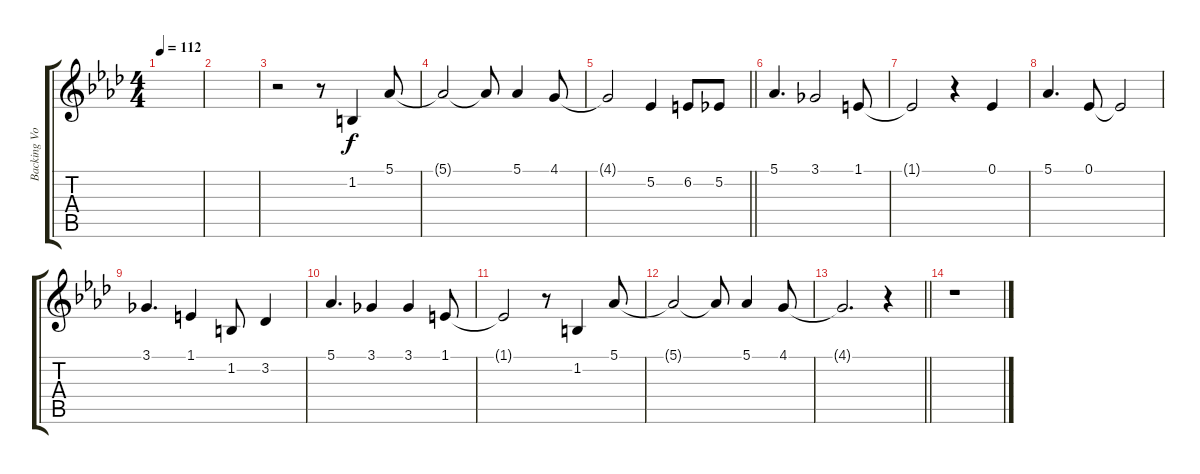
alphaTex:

\track ("Backing Vocals" "Backing Vo") {instrument cello}
\staff {score tabs}
\tuning (Eb4 Bb3 Gb3 Db3 Ab2 Db2) {hide}
\ts (4 4)
\tempo 112
\clef g2
\ks ab
|
|
r.2 r.8 1.2.4 5.1.8 |
5.1{t}.2 5.1{t}.8 5.1.4 4.1.8 |
\barLineRight lightlight
4.1{t}.2 5.2.4 6.2.8 5.2.8 |
5.1.4{d} 3.1.2 1.1.8 |
1.1{t}.2 r.4 0.1.4 |
5.1.4{d} 0.1.8 0.1{t}.2 |
3.1.4{d} 1.1.4 1.2.8 3.2.4 |
5.1.4{d} 3.1.4 3.1.4 1.1.8 |
1.1{t}.2 r.8 1.2.4 5.1.8 |
5.1{t}.2 5.1{t}.8 5.1.4 4.1.8 |
\barLineRight lightlight
4.1{t}.2{d} r.4 |
r.1
